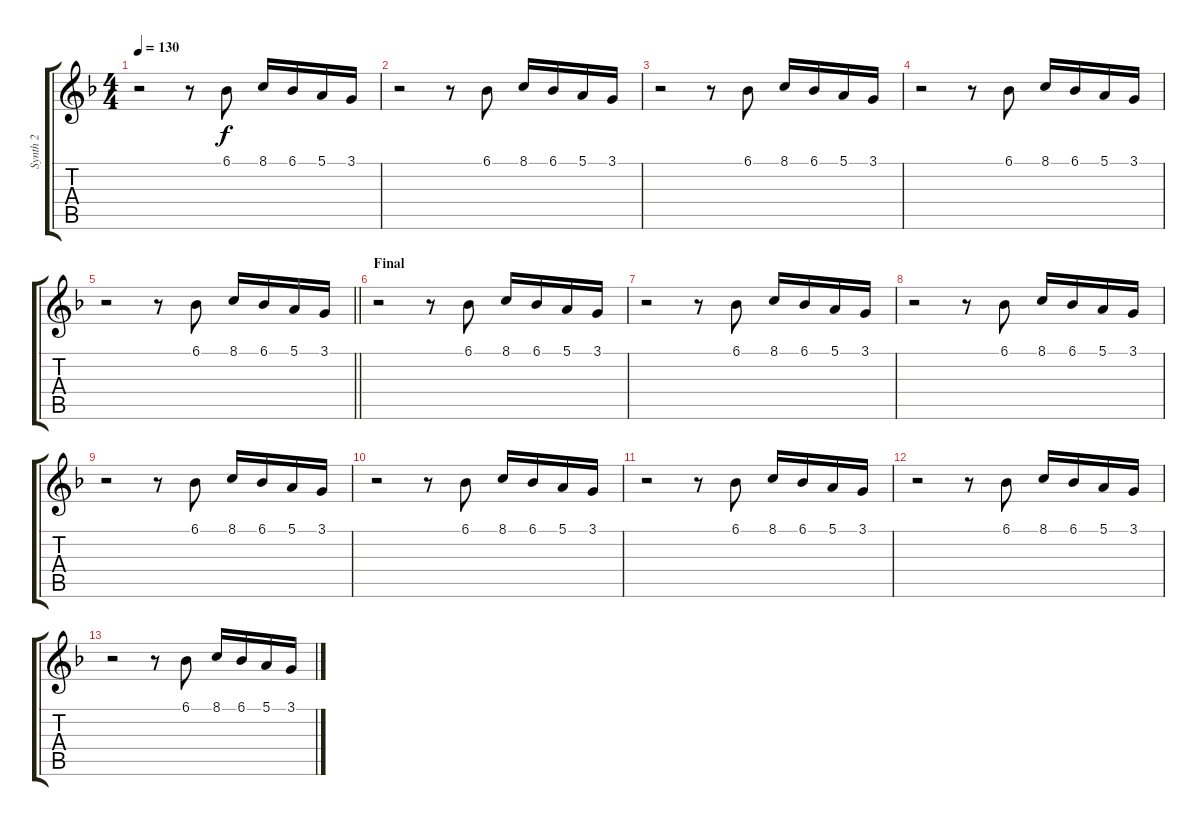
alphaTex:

\track ("Synth 2" "Synth 2") {instrument synthbrass2}
\staff {score tabs}
\tuning (E4 B3 G3 D3 A2 E2) {hide}
\ts (4 4)
\tempo 130
\clef g2
\ks f
r.2{dy f} r.8 6.1.8 8.1.16 6.1.16 5.1.16 3.1.16 |
r.2 r.8 6.1.8 8.1.16 6.1.16 5.1.16 3.1.16 |
r.2 r.8 6.1.8 8.1.16 6.1.16 5.1.16 3.1.16 |
r.2 r.8 6.1.8 8.1.16 6.1.16 5.1.16 3.1.16 |
\barLineRight lightlight
r.2 r.8 6.1.8 8.1.16 6.1.16 5.1.16 3.1.16 |
\section ("" "Final")
r.2 r.8 6.1.8 8.1.16 6.1.16 5.1.16 3.1.16 |
r.2 r.8 6.1.8 8.1.16 6.1.16 5.1.16 3.1.16 |
r.2 r.8 6.1.8 8.1.16 6.1.16 5.1.16 3.1.16 |
r.2 r.8 6.1.8 8.1.16 6.1.16 5.1.16 3.1.16 |
r.2 r.8 6.1.8 8.1.16 6.1.16 5.1.16 3.1.16 |
r.2 r.8 6.1.8 8.1.16 6.1.16 5.1.16 3.1.16 |
r.2 r.8 6.1.8 8.1.16 6.1.16 5.1.16 3.1.16 |
r.2 r.8 6.1.8 8.1.16 6.1.16 5.1.16 3.1.16
